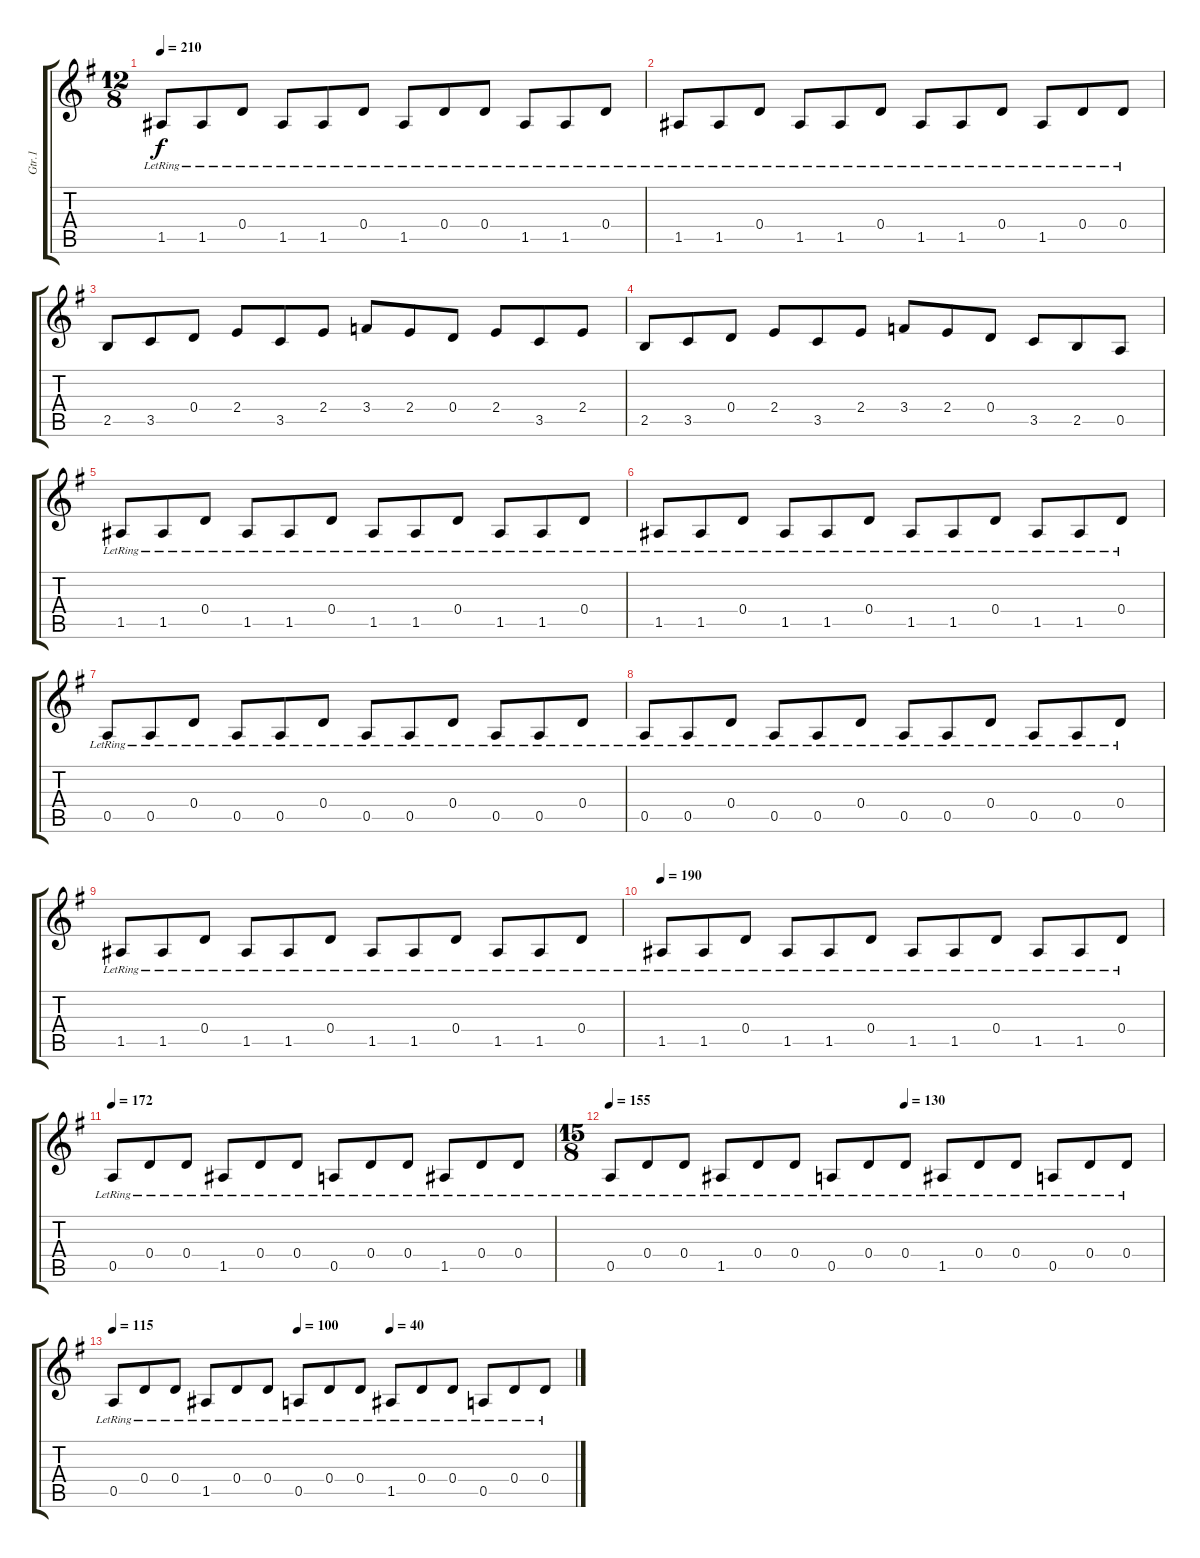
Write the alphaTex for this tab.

\track ("Gtr.1" "Gtr.1") {instrument acousticguitarnylon}
\staff {score tabs}
\tuning (E4 B3 G3 D3 A2 E2) {hide}
\ts (12 8)
\tempo 210
\clef g2
\ks g
1.5{lr}.8{dy f} 1.5{lr}.8 0.4{lr}.8 1.5{lr}.8 1.5{lr}.8 0.4{lr}.8 1.5{lr}.8 0.4{lr}.8 0.4{lr}.8 1.5{lr}.8 1.5{lr}.8 0.4{lr}.8 |
1.5{lr}.8 1.5{lr}.8 0.4{lr}.8 1.5{lr}.8 1.5{lr}.8 0.4{lr}.8 1.5{lr}.8 1.5{lr}.8 0.4{lr}.8 1.5{lr}.8 0.4{lr}.8 0.4{lr}.8 |
2.5.8 3.5.8 0.4.8 2.4.8 3.5.8 2.4.8 3.4.8 2.4.8 0.4.8 2.4.8 3.5.8 2.4.8 |
2.5.8 3.5.8 0.4.8 2.4.8 3.5.8 2.4.8 3.4.8 2.4.8 0.4.8 3.5.8 2.5.8 0.5.8 |
1.5{lr}.8 1.5{lr}.8 0.4{lr}.8 1.5{lr}.8 1.5{lr}.8 0.4{lr}.8 1.5{lr}.8 1.5{lr}.8 0.4{lr}.8 1.5{lr}.8 1.5{lr}.8 0.4{lr}.8 |
1.5{lr}.8 1.5{lr}.8 0.4{lr}.8 1.5{lr}.8 1.5{lr}.8 0.4{lr}.8 1.5{lr}.8 1.5{lr}.8 0.4{lr}.8 1.5{lr}.8 1.5{lr}.8 0.4{lr}.8 |
0.5{lr}.8 0.5{lr}.8 0.4{lr}.8 0.5{lr}.8 0.5{lr}.8 0.4{lr}.8 0.5{lr}.8 0.5{lr}.8 0.4{lr}.8 0.5{lr}.8 0.5{lr}.8 0.4{lr}.8 |
0.5{lr}.8 0.5{lr}.8 0.4{lr}.8 0.5{lr}.8 0.5{lr}.8 0.4{lr}.8 0.5{lr}.8 0.5{lr}.8 0.4{lr}.8 0.5{lr}.8 0.5{lr}.8 0.4{lr}.8 |
1.5{lr}.8 1.5{lr}.8 0.4{lr}.8 1.5{lr}.8 1.5{lr}.8 0.4{lr}.8 1.5{lr}.8 1.5{lr}.8 0.4{lr}.8 1.5{lr}.8 1.5{lr}.8 0.4{lr}.8 |
\tempo 190
1.5{lr}.8 1.5{lr}.8 0.4{lr}.8 1.5{lr}.8 1.5{lr}.8 0.4{lr}.8 1.5{lr}.8 1.5{lr}.8 0.4{lr}.8 1.5{lr}.8 1.5{lr}.8 0.4{lr}.8 |
\tempo 172
0.5{lr}.8 0.4{lr}.8 0.4{lr}.8 1.5{lr}.8 0.4{lr}.8 0.4{lr}.8 0.5{lr}.8 0.4{lr}.8 0.4{lr}.8 1.5{lr}.8 0.4{lr}.8 0.4{lr}.8 |
\ts (15 8)
\tempo 155
\tempo (130 0.5333333333333333)
0.5{lr}.8 0.4{lr}.8 0.4{lr}.8 1.5{lr}.8 0.4{lr}.8 0.4{lr}.8 0.5{lr}.8 0.4{lr}.8 0.4{lr}.8 1.5{lr}.8 0.4{lr}.8 0.4{lr}.8 0.5{lr}.8 0.4{lr}.8 0.4{lr}.8 |
\tempo 115
\tempo (100 0.4)
\tempo (40 0.6)
0.5{lr}.8 0.4{lr}.8 0.4{lr}.8 1.5{lr}.8 0.4{lr}.8 0.4{lr}.8 0.5{lr}.8 0.4{lr}.8 0.4{lr}.8 1.5{lr}.8 0.4{lr}.8 0.4{lr}.8 0.5{lr}.8 0.4{lr}.8 0.4{lr}.8
